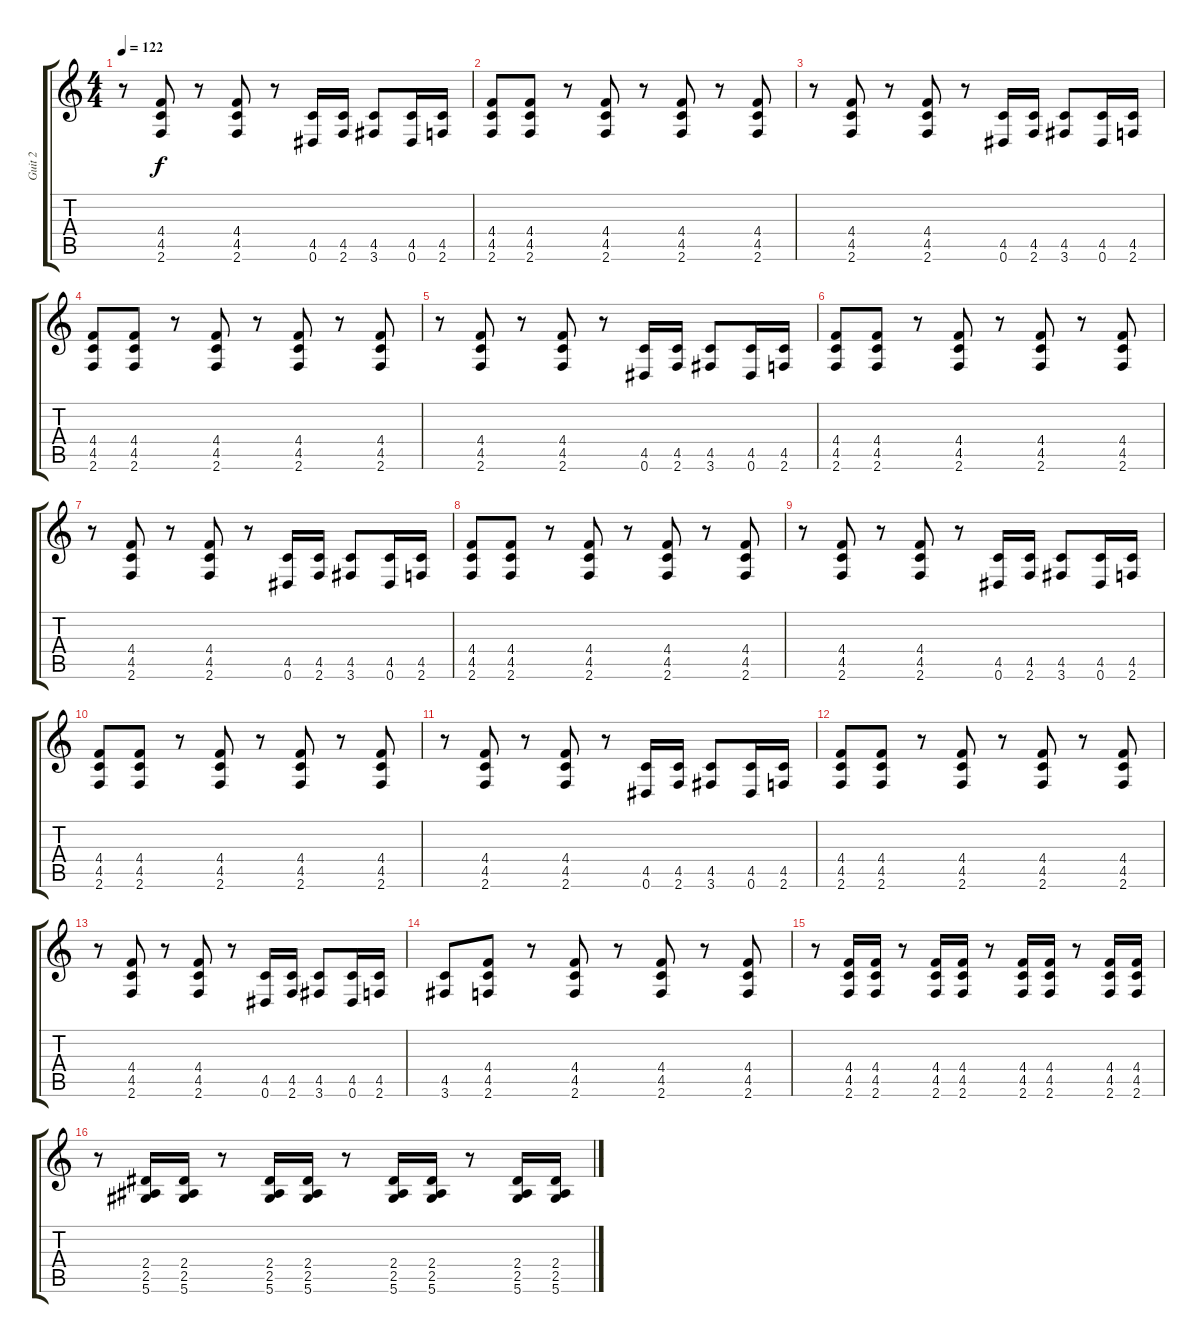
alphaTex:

\track ("Guit 2" "Guit 2") {instrument distortionguitar}
\staff {score tabs}
\tuning (Eb4 Bb3 Gb3 Db3 Ab2 Eb2) {hide}
\ts (4 4)
\tempo 122
\clef g2
\ks c
r.8{dy f} (4.4 4.5 2.6).8 r.8 (4.4 4.5 2.6).8 r.8 (4.5 0.6).16 (4.5 2.6).16 (4.5 3.6).8 (4.5 0.6).16 (4.5 2.6).16 |
(4.4 4.5 2.6).8 (4.4 4.5 2.6).8 r.8 (4.4 4.5 2.6).8 r.8 (4.4 4.5 2.6).8 r.8 (4.4 4.5 2.6).8 |
r.8 (4.4 4.5 2.6).8 r.8 (4.4 4.5 2.6).8 r.8 (4.5 0.6).16 (4.5 2.6).16 (4.5 3.6).8 (4.5 0.6).16 (4.5 2.6).16 |
(4.4 4.5 2.6).8 (4.4 4.5 2.6).8 r.8 (4.4 4.5 2.6).8 r.8 (4.4 4.5 2.6).8 r.8 (4.4 4.5 2.6).8 |
r.8 (4.4 4.5 2.6).8 r.8 (4.4 4.5 2.6).8 r.8 (4.5 0.6).16 (4.5 2.6).16 (4.5 3.6).8 (4.5 0.6).16 (4.5 2.6).16 |
(4.4 4.5 2.6).8 (4.4 4.5 2.6).8 r.8 (4.4 4.5 2.6).8 r.8 (4.4 4.5 2.6).8 r.8 (4.4 4.5 2.6).8 |
r.8 (4.4 4.5 2.6).8 r.8 (4.4 4.5 2.6).8 r.8 (4.5 0.6).16 (4.5 2.6).16 (4.5 3.6).8 (4.5 0.6).16 (4.5 2.6).16 |
(4.4 4.5 2.6).8 (4.4 4.5 2.6).8 r.8 (4.4 4.5 2.6).8 r.8 (4.4 4.5 2.6).8 r.8 (4.4 4.5 2.6).8 |
r.8 (4.4 4.5 2.6).8 r.8 (4.4 4.5 2.6).8 r.8 (4.5 0.6).16 (4.5 2.6).16 (4.5 3.6).8 (4.5 0.6).16 (4.5 2.6).16 |
(4.4 4.5 2.6).8 (4.4 4.5 2.6).8 r.8 (4.4 4.5 2.6).8 r.8 (4.4 4.5 2.6).8 r.8 (4.4 4.5 2.6).8 |
r.8 (4.4 4.5 2.6).8 r.8 (4.4 4.5 2.6).8 r.8 (4.5 0.6).16 (4.5 2.6).16 (4.5 3.6).8 (4.5 0.6).16 (4.5 2.6).16 |
(4.4 4.5 2.6).8 (4.4 4.5 2.6).8 r.8 (4.4 4.5 2.6).8 r.8 (4.4 4.5 2.6).8 r.8 (4.4 4.5 2.6).8 |
r.8 (4.4 4.5 2.6).8 r.8 (4.4 4.5 2.6).8 r.8 (4.5 0.6).16 (4.5 2.6).16 (4.5 3.6).8 (4.5 0.6).16 (4.5 2.6).16 |
(4.5 3.6).8 (4.4 4.5 2.6).8 r.8 (4.4 4.5 2.6).8 r.8 (4.4 4.5 2.6).8 r.8 (4.4 4.5 2.6).8 |
r.8 (4.4 4.5 2.6).16 (4.4 4.5 2.6).16 r.8 (4.4 4.5 2.6).16 (4.4 4.5 2.6).16 r.8 (4.4 4.5 2.6).16 (4.4 4.5 2.6).16 r.8 (4.4 4.5 2.6).16 (4.4 4.5 2.6).16 |
r.8 (2.4 2.5 5.6).16 (2.4 2.5 5.6).16 r.8 (2.4 2.5 5.6).16 (2.4 2.5 5.6).16 r.8 (2.4 2.5 5.6).16 (2.4 2.5 5.6).16 r.8 (2.4 2.5 5.6).16 (2.4 2.5 5.6).16
